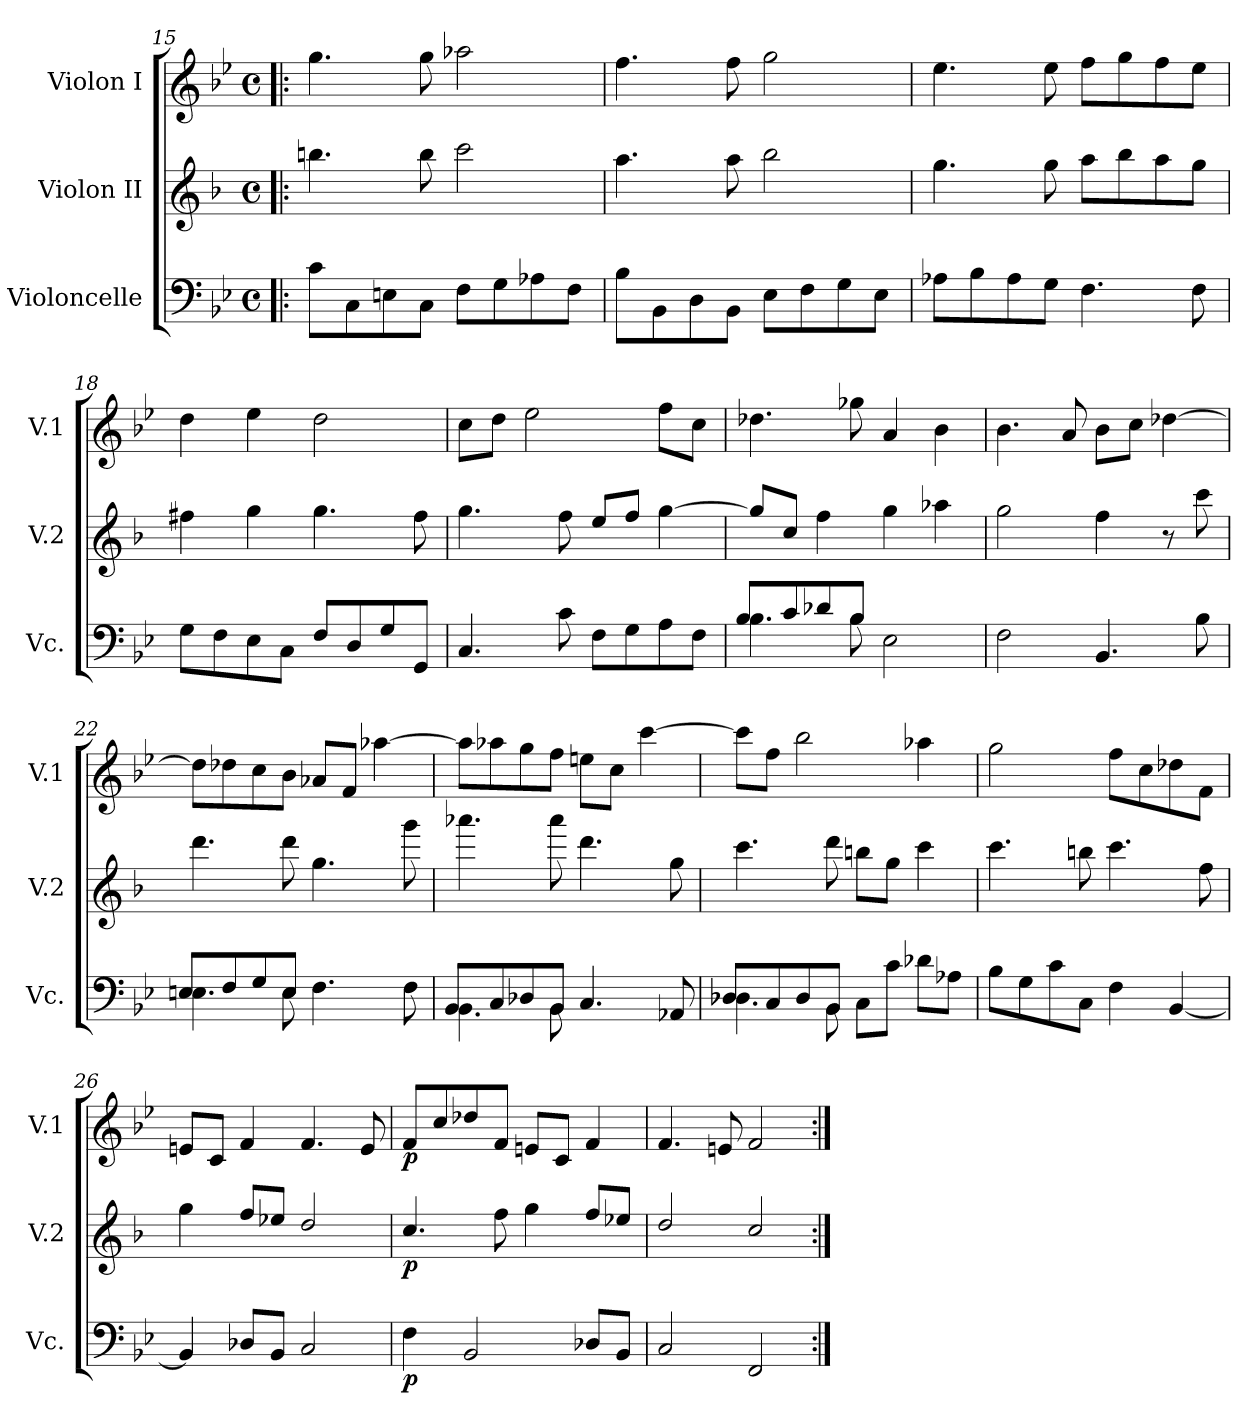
**kern	**dynam	**kern	**dynam	**kern	**dynam
*part3	*part3	*part2	*part2	*part1	*part1
*staff3	*staff3	*staff2	*staff2	*staff1	*staff1
*I"Violoncelle	*	*I"Violon II	*	*I"Violon I	*
*I'Vc.	*	*I'V.2	*	*I'V.1	*
!!LO:LB:g=z
*clefF4	*	*clefG2	*	*clefG2	*
*	*	*ITrd4c7	*	*	*
*k[b-e-]	*	*k[b-e-]	*	*k[b-e-]	*
*B-:	*	*B-:	*	*B-:	*
*M4/4	*	*M4/4	*	*M4/4	*
*met(c)	*	*met(c)	*	*met(c)	*
=15!|:	=15!|:	=15!|:	=15!|:	=15!|:	=15!|:
8c\L	.	4.een\	.	4.gg\	.
8C\	.	.	.	.	.
8En\	.	.	.	.	.
8C\J	.	8ee\	.	8gg\	.
8F\L	.	2ff\	.	2aa-X\	.
8G\	.	.	.	.	.
8A-X\	.	.	.	.	.
8F\J	.	.	.	.	.
=16	=16	=16	=16	=16	=16
8B-\L	.	4.dd\	.	4.ff\	.
8BB-\	.	.	.	.	.
8D\	.	.	.	.	.
8BB-\J	.	8dd\	.	8ff\	.
8E-\L	.	2ee-\	.	2gg\	.
8F\	.	.	.	.	.
8G\	.	.	.	.	.
8E-\J	.	.	.	.	.
=17	=17	=17	=17	=17	=17
8A-X\L	.	4.cc\	.	4.ee-\	.
8B-\	.	.	.	.	.
8A-\	.	.	.	.	.
8G\J	.	8cc\	.	8ee-\	.
4.F\	.	8dd\L	.	8ff\L	.
.	.	8ee-\	.	8gg\	.
.	.	8dd\	.	8ff\	.
8F\	.	8cc\J	.	8ee-\J	.
=18	=18	=18	=18	=18	=18
8G\L	.	4bn\	.	4dd\	.
8F\	.	.	.	.	.
8E-\	.	4cc\	.	4ee-\	.
8C\J	.	.	.	.	.
8F/L	.	4.cc\	.	2dd\	.
8D/	.	.	.	.	.
8G/	.	.	.	.	.
8GG/J	.	8b\	.	.	.
=19	=19	=19	=19	=19	=19
4.C/	.	4.cc\	.	8cc\L	.
.	.	.	.	8dd\J	.
.	.	.	.	2ee-\	.
8c\	.	8b-\	.	.	.
8F\L	.	8a/L	.	.	.
8G\	.	8b-/J	.	.	.
8A\	.	[4cc\	.	8ff\L	.
8F\J	.	.	.	8cc\J	.
=20	=20	=20	=20	=20	=20
*^	*	*	*	*	*
4.B-\	8B-/L	.	8cc/L]	.	4.dd-X\	.
.	8c/	.	8f/J	.	.	.
.	8d-X/	.	4b-\	.	.	.
8B-\	8B-/J	.	.	.	8gg-X\	.
2E-\	2ryy	.	4cc\	.	4a/	.
.	.	.	4dd-X\	.	4b-\	.
*v	*v	*	*	*	*	*
=21	=21	=21	=21	=21	=21
2F\	.	2cc\	.	4.b-\	.
.	.	.	.	8a/	.
4.BB-/	.	4b-\	.	8b-\L	.
.	.	.	.	8cc\J	.
.	.	8r	.	[4dd-X\	.
8B-\	.	8ff\	.	.	.
!!LO:PB:g=z
=22	=22	=22	=22	=22	=22
*^	*	*	*	*	*
4.En\	8E/L	.	4.gg\	.	8dd-\L]	.
.	8F/	.	.	.	8dd-X\	.
.	8G/	.	.	.	8cc\	.
8E\	8E/J	.	8gg\	.	8b-\J	.
4.F\	2ryy	.	4.cc\	.	8a-X/L	.
.	.	.	.	.	8f/J	.
.	.	.	.	.	[4aa-X\	.
8F\	.	.	8ccc\	.	.	.
=23	=23	=23	=23	=23	=23	=23
4.BB-\	8BB-/L	.	4.ddd-X\	.	8aa-\L]	.
.	8C/	.	.	.	8aa-X\	.
.	8D-X/	.	.	.	8gg\	.
8BB-\	8BB-/J	.	8ddd-\	.	8ff\J	.
4.C/	2ryy	.	4.gg\	.	8een\L	.
.	.	.	.	.	8cc\J	.
.	.	.	.	.	[4ccc\	.
8AA-X/	.	.	8cc\	.	.	.
=24	=24	=24	=24	=24	=24	=24
4.D-X\	8D-/L	.	4.ff\	.	8ccc\L]	.
.	8C/	.	.	.	8ff\J	.
.	8D-/	.	.	.	2bb-\	.
8BB-\	8BB-/J	.	8gg\	.	.	.
8C\L	2ryy	.	8een\L	.	.	.
8c\J	.	.	8cc\J	.	.	.
8d-X\L	.	.	4ff\	.	4aa-X\	.
8A-X\J	.	.	.	.	.	.
*v	*v	*	*	*	*	*
=25	=25	=25	=25	=25	=25
8B-\L	.	4.ff\	.	2gg\	.
8G\	.	.	.	.	.
8c\	.	.	.	.	.
8C\J	.	8een\	.	.	.
4F\	.	4.ff\	.	8ff\L	.
.	.	.	.	8cc\	.
[4BB-/	.	.	.	8dd-X\	.
.	.	8b-\	.	8f\J	.
=26	=26	=26	=26	=26	=26
4BB-/]	.	4cc\	.	8en/L	.
.	.	.	.	8c/J	.
8D-X/L	.	8b-/L	.	4f/	.
8BB-/J	.	8a-X/J	.	.	.
2C/	.	2g/	.	4.f/	.
.	.	.	.	8e/	.
=27	=27	=27	=27	=27	=27
!	!LO:DY:b	!	!LO:DY:b	!	!LO:DY:b
4F\	p	4.f/	p	8f/L	p
.	.	.	.	8cc/	.
2BB-/	.	.	.	8dd-X/	.
.	.	8b-\	.	8f/J	.
.	.	4cc\	.	8en/L	.
.	.	.	.	8c/J	.
8D-X/L	.	8b-/L	.	4f/	.
8BB-/J	.	8a-X/J	.	.	.
=28	=28	=28	=28	=28	=28
2C/	.	2g/	.	4.f/	.
.	.	.	.	8en/	.
2FF/	.	2f/	.	2f/	.
=:|!	=:|!	=:|!	=:|!	=:|!	=:|!
*-	*-	*-	*-	*-	*-
